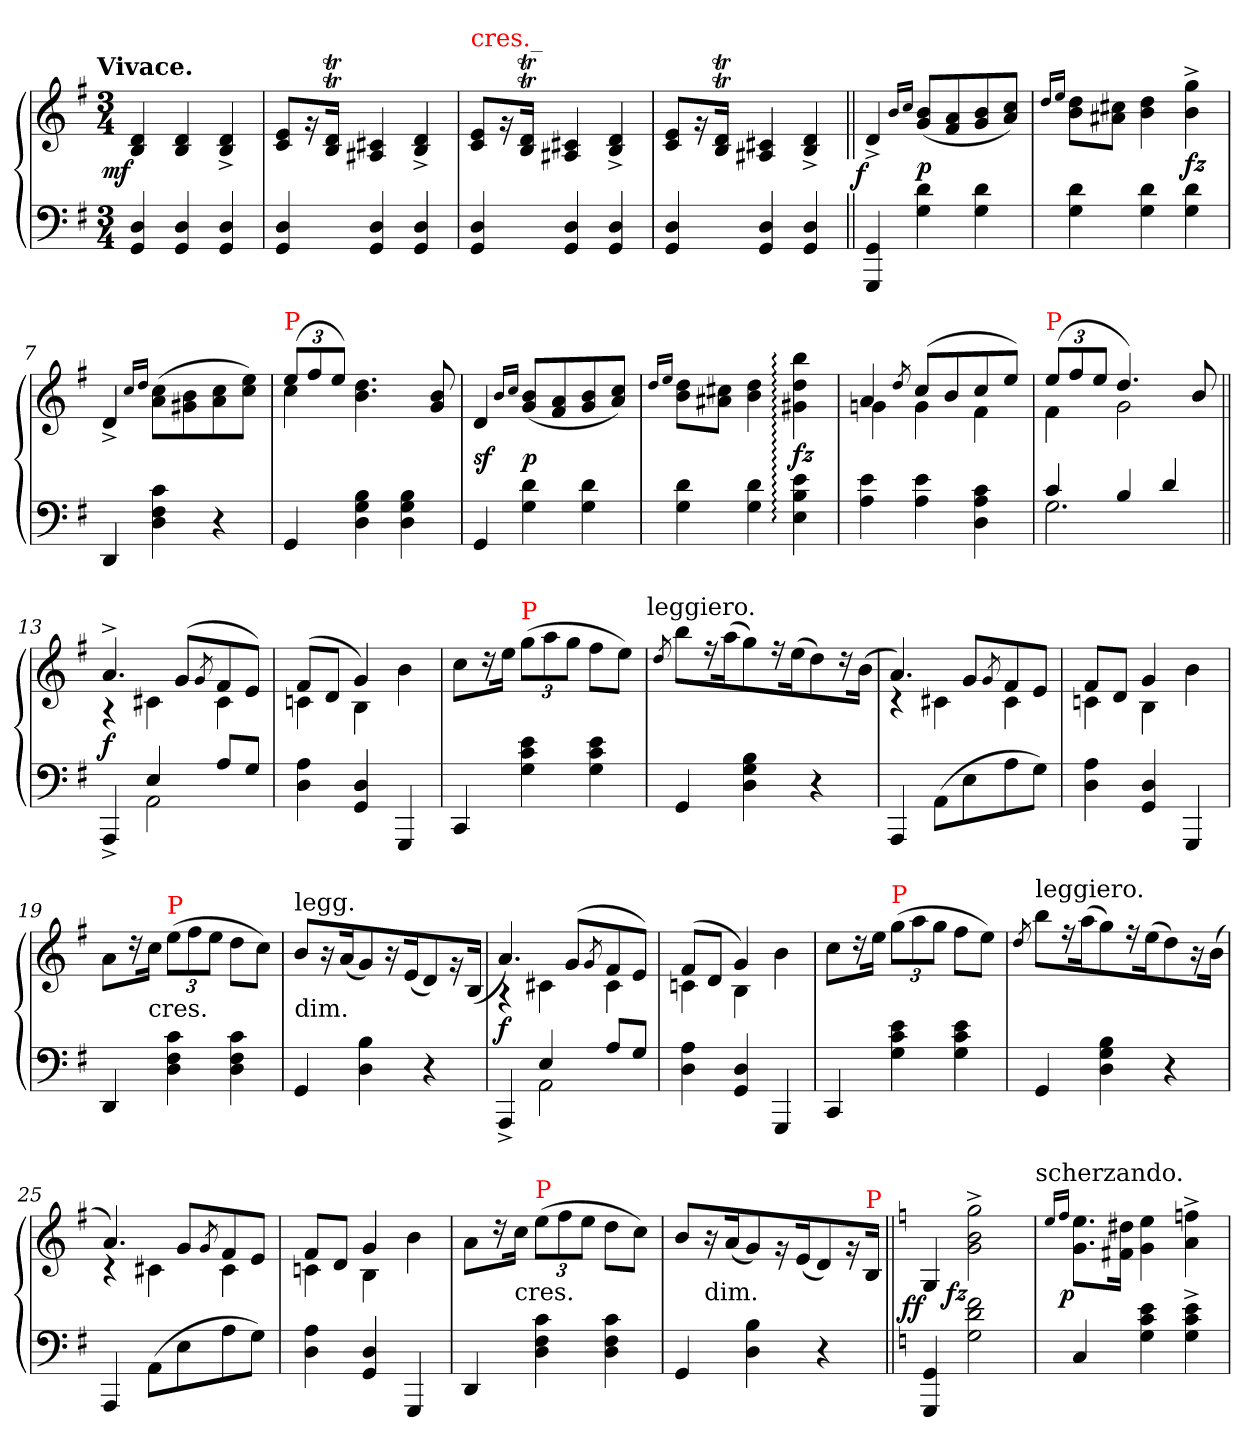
**kern	**kern	**dynam
*part1	*part1	*part1
*staff2	*staff1	*staff1/2
*clefF4	*clefG2	*
*k[f#]	*k[f#]	*
!!LO:TX:omd:t=Vivace.
*M3/4	*M3/4	*
*MM164	*MM164	*
=1	=1	=1
!	!	!LO:DY:rj
4D 4GG	4d 4B	mf
4D 4GG	4d 4B	.
4D 4GG	4d^< 4B^<	.
=2	=2	=2
4D 4GG	8e 8cL	.
.	16rg	.
.	16dT 16BTJk	.
4D 4GG	4c#X 4A#X	.
4D 4GG	4d^< 4B^<	.
=3	=3	=3
!	!LO:TX:a:color=red:t=cres._	!
4D 4GG	8e 8cL	.
.	16rg	.
.	16dT 16BTJk	.
4D 4GG	4c#X 4A#X	.
4D 4GG	4d^< 4B^<	.
=4	=4	=4
4D 4GG	8e 8cL	.
.	16rg	.
.	16dT 16BTJk	.
4D 4GG	4c#X 4A#X	.
4D 4GG	4d^< 4B^<	.
=5||	=5||	=5||
!	!	!LO:DY:rj
4GG 4GGG	4d^<	f
.	16qqb/LL	.
.	16qqcc/JJ	.
4d 4G	(8b 8gL	p
.	8a 8f#	.
4d 4G	8b 8g	.
.	8cc 8aJ)	.
=6	=6	=6
.	16qqdd/LL	.
.	16qqee/JJ	.
4d 4G	8dd 8bL	.
.	8cc#X 8a#XJ	.
4d 4G	4dd 4b	.
4d 4G	4gg^> 4b^>	fz
=7	=7	=7
4DD	4d^>	.
.	16qqcc/LL	.
.	16qqdd/JJ	.
4c 4F# 4D	(8cc 8aL	.
.	8b 8g#X	.
4r	8cc 8a	.
.	8ee 8ccJ)	.
=8	=8	=8
*	*Xbrackettup	*
*	*^	*
!	!LO:TX:a:color=red:t=P	!	!
4GG	(12eeL	4cc	.
.	12ff#	.	.
.	12eeJ)	.	.
4B 4G 4D	4.ryy	4.dd 4.b	.
4B 4G 4D	.	.	.
.	8b 8g	8ryy	.
*	*v	*v	*
=9	=9	=9
4GG	4d	sf
.	16qqb/LL	.
.	16qqcc/JJ	.
4d 4G	(8b 8gL	p
.	8a 8f#	.
4d 4G	8b 8g	.
.	8cc 8aJ)	.
=10	=10	=10
.	16qqdd/LL	.
.	16qqee/JJ	.
4d 4G	8dd 8bL	.
.	8cc#X 8a#XJ	.
4d 4G	4dd 4b	.
4e:: 4B:: 4E::	4bb:: 4dd:: 4g#X::	fz
=11	=11	=11
*	*^	*
4e 4A	4a	4gn	.
.	8qdd/	.	.
4e 4A	(8ccL	4g	.
.	8b	.	.
4c 4A 4D	8cc	4f#	.
.	8eeJ)	.	.
=12	=12	=12	=12
*^	*	*	*
!	!	!LO:TX:a:color=red:t=P	!	!
4c	2.G	(12eeL	4f#	.
.	.	12ff#	.	.
.	.	12eeJ	.	.
4B	.	4.dd)	2g	.
4d	.	.	.	.
.	.	8b	.	.
=13||	=13||	=13||	=13||	=13||
4AAA^>	4ryy	4.a^>	4rA	f
4E	2AA	.	4c#X	.
.	.	(8gL	.	.
.	.	8qg/	.	.
8AL	.	8f#	4c#	.
8GJ	.	8eJ)	.	.
*v	*v	*	*	*
=14	=14	=14	=14
4A 4D	(8f#L	4cn	.
.	8dJ	.	.
4D 4GG	4g)	4B	.
4GGG	4ryy	4b	.
*	*v	*v	*
=15	=15	=15
4CC	8ccL	.
.	16rdd	.
.	16eeJk	.
!	!LO:TX:a:color=red:t=P	!
4e 4c 4G	(12ggL	.
.	12aa	.
.	12ggJ	.
4e 4c 4G	8ff#L	.
.	8eeJ)	.
!	!LO:TX:a:t=leggiero.	!
=16	=16	=16
.	8qdd/	.
4GG	8bbL	.
.	16rff	.
.	(16aak	.
4B 4G 4D	8gg)	.
.	16rff	.
.	(16eek	.
4r	8dd)	.
.	16rdd	.
.	(16bJk	.
=17	=17	=17
*	*^	*
4AAA	4.a)	4rc	.
(8AAL	.	4c#X	.
8E	8gL	.	.
.	8qg/	.	.
8A	8f#	4c#	.
8GJ)	8eJ	.	.
=18	=18	=18	=18
4A 4D	8f#L	4cn	.
.	8dJ	.	.
4D 4GG	4g	4B	.
4GGG	4b\	4ryy	.
*	*v	*v	*
=19	=19	=19
4DD	8aL	.
.	16r	.
!	!LO:TX:c:t=cres.	!
.	16ccJk	.
!	!LO:TX:a:color=red:t=P	!
4c 4F# 4D	(12eeL	.
.	12ff#	.
.	12eeJ	.
4c 4F# 4D	8ddL	.
.	8ccJ)	.
=20	=20	=20
!	!LO:TX:c:t=dim.	!
!	!LO:TX:a:t=legg.	!
4GG	8bL	.
.	16r	.
.	(16ak	.
4B 4D	8g)	.
.	16r	.
.	(16ek	.
4r	8d)	.
.	16rg	.
.	(16BJk	.
=21	=21	=21
*^	*^	*
4AAA^>	4ryy	4.a)	4rA	f
4E	2AA	.	4c#X	.
.	.	(8gL	.	.
.	.	8qg/	.	.
8AL	.	8f#	4c#	.
8GJ	.	8eJ)	.	.
*v	*v	*	*	*
=22	=22	=22	=22
4A 4D	(8f#L	4cn	.
.	8dJ	.	.
4D 4GG	4g)	4B	.
4GGG	4ryy	4b	.
*	*v	*v	*
=23	=23	=23
4CC	8ccL	.
.	16r	.
.	16eeJk	.
!	!LO:TX:a:color=red:t=P	!
4e 4c 4G	(12ggL	.
.	12aa	.
.	12ggJ	.
4e 4c 4G	8ff#L	.
.	8eeJ)	.
=24	=24	=24
.	8qdd/	.
!	!LO:TX:a:t=leggiero.	!
4GG	8bbL	.
.	16rff	.
.	(16aak	.
4B 4G 4D	8gg)	.
.	16rff	.
.	(16eek	.
4r	8dd)	.
.	16r	.
.	(16bJk	.
=25	=25	=25
*	*^	*
4AAA	4.a)	4rc	.
(8AAL	.	4c#X	.
8E	8gL	.	.
.	8qg/	.	.
8A	8f#	4c#	.
8GJ)	8eJ	.	.
=26	=26	=26	=26
4A 4D	8f#L	4cn	.
.	8dJ	.	.
4D 4GG	4g	4B	.
4GGG	4b\	4ryy	.
*	*v	*v	*
=27	=27	=27
4DD	8aL	.
.	16r	.
!	!LO:TX:c:t=cres.	!
.	16ccJk	.
!	!LO:TX:a:color=red:t=P	!
4c 4F# 4D	(12eeL	.
.	12ff#	.
.	12eeJ	.
4c 4F# 4D	8ddL	.
.	8ccJ)	.
=28	=28	=28
4GG	8bL	.
!	!LO:TX:c:t=dim.	!
.	16r	.
.	(16ak	.
4B 4D	8g)	.
.	16rg	.
.	(16ek	.
4r	8d)	.
.	16rg	.
!	!LO:TX:a:color=red:t=P	!
.	16BJk	.
=29||	=29||	=29||
*k[]	*k[]	*
!	!	!LO:DY:rj
4GG 4GGG	4G	ff
!	!	!LO:DY:rj
2f 2d 2G	2gg^> 2b^> 2g^>	fz
!	!LO:TX:a:t=scherzando.	!
=30	=30	=30
.	16qqee/LL	.
.	16qqff/JJ	.
!	!	!LO:DY:rj
4C	8.ee\ 8.g\L	p
.	16dd#X\ 16f#X\Jk	.
4e 4c 4G	4ee\ 4g\	.
4e^> 4c^> 4G^>	4ffn^> 4a^>	.
=	=	=
*-	*-	*-
